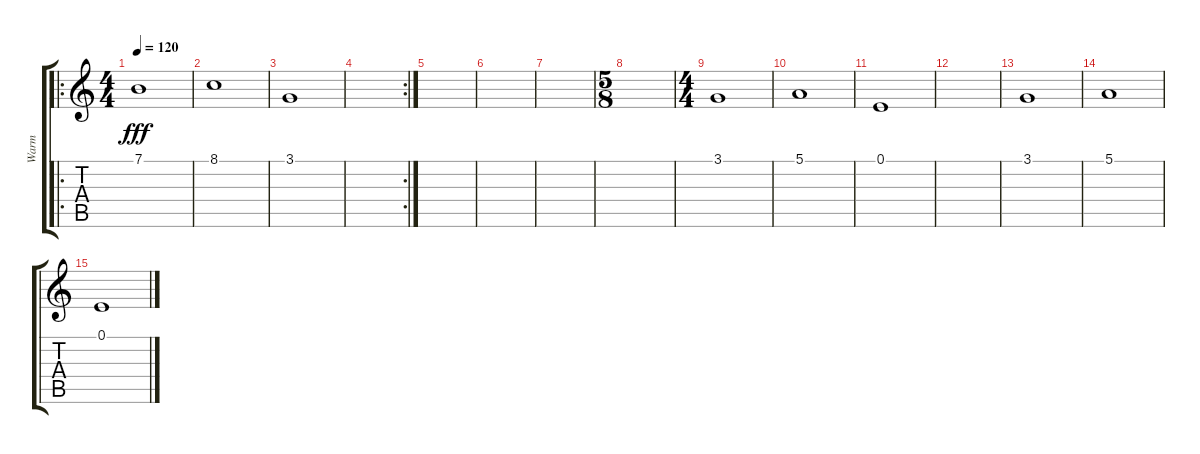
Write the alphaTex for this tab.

\track ("Warm" "Warm") {instrument pad2warm}
\staff {score tabs}
\tuning (E4 B3 G3 D3 A2 E2) {hide}
\ro
\ts (4 4)
\tempo 120
\clef g2
\ks c
7.1.1{dy fff volume 10 balance 0 instrument pad2warm} |
8.1.1 |
3.1.1 |
\rc 2
|
|
|
|
\ts (5 8)
|
\ts (4 4)
3.1.1{volume 10 balance 0 instrument pad2warm} |
5.1.1 |
0.1.1 |
|
3.1.1{volume 10 balance 0 instrument pad2warm} |
5.1.1 |
0.1.1
